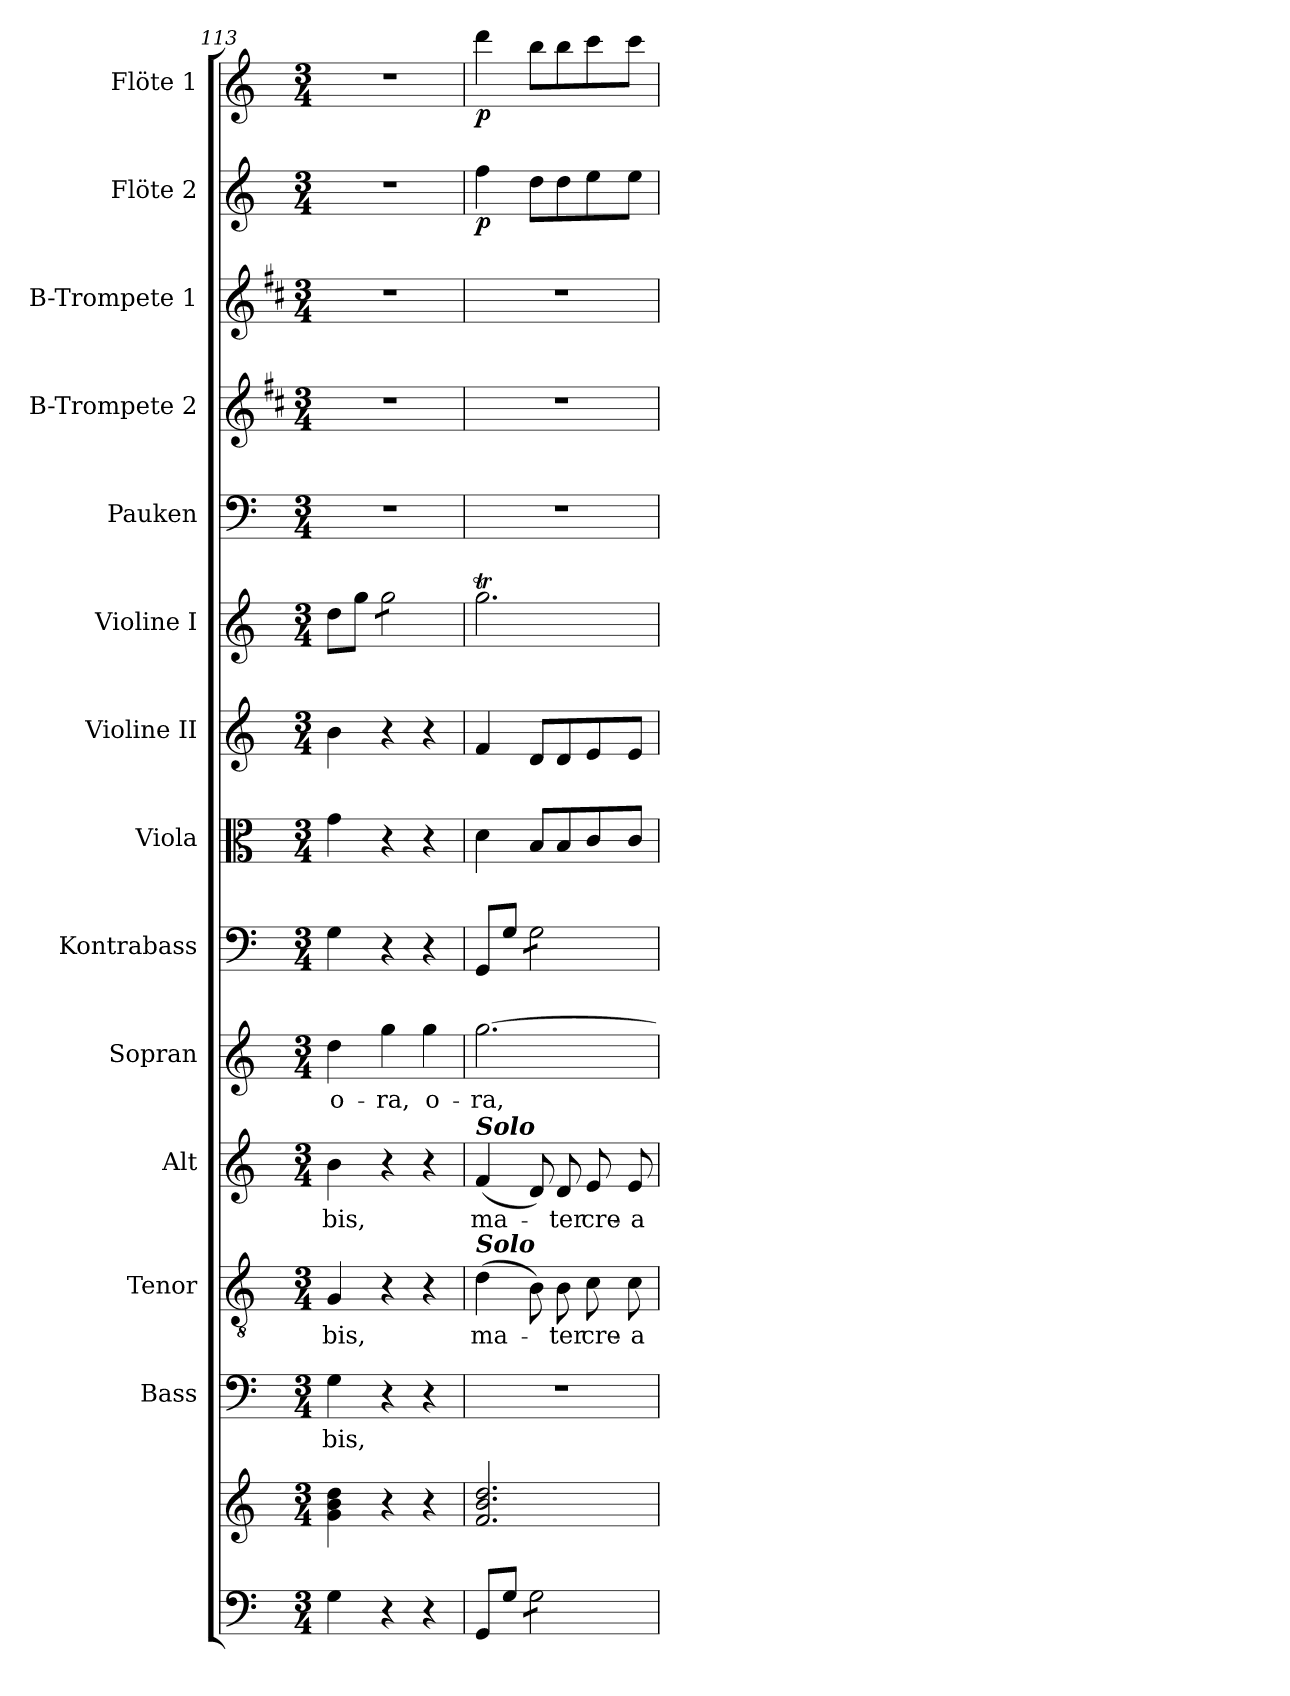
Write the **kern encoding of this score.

**kern	**kern	**kern	**text	**kern	**text	**kern	**text	**kern	**text	**kern	**kern	**kern	**kern	**kern	**kern	**kern	**kern	**dynam	**kern	**dynam
*part14	*part14	*part13	*part13	*part12	*part12	*part11	*part11	*part10	*part10	*part9	*part8	*part7	*part6	*part5	*part4	*part3	*part2	*part2	*part1	*part1
*staff15	*staff14	*staff13	*staff13	*staff12	*staff12	*staff11	*staff11	*staff10	*staff10	*staff9	*staff8	*staff7	*staff6	*staff5	*staff4	*staff3	*staff2	*staff2	*staff1	*staff1
*	*	*I"Bass	*	*I"Tenor	*	*I"Alt	*	*I"Sopran	*	*I"Kontrabass	*I"Viola	*I"Violine II	*I"Violine I	*I"Pauken	*I"B-Trompete 2	*I"B-Trompete 1	*I"Flöte 2	*	*I"Flöte 1	*
*	*	*I'B.	*	*I'T.	*	*I'A.	*	*I'S.	*	*I'Kb.	*I'Vla.	*I'Vl. II	*I'Vl. I	*I'Pk.	*I'B Trp. 2	*I'B Trp. 1	*I'Fl. 2	*	*I'Fl. 1	*
*clefF4	*clefG2	*clefF4	*	*clefGv2	*	*clefG2	*	*clefG2	*	*clefF4	*clefC3	*clefG2	*clefG2	*clefF4	*clefG2	*clefG2	*clefG2	*	*clefG2	*
*	*	*	*	*	*	*	*	*	*	*ITrd7c12	*	*	*	*	*ITrd1c2	*ITrd1c2	*	*	*	*
*k[]	*k[]	*k[]	*	*k[]	*	*k[]	*	*k[]	*	*k[]	*k[]	*k[]	*k[]	*k[]	*k[]	*k[]	*k[]	*	*k[]	*
*C:	*C:	*C:	*	*C:	*	*C:	*	*C:	*	*C:	*C:	*C:	*C:	*C:	*C:	*C:	*C:	*	*C:	*
*M3/4	*M3/4	*M3/4	*	*M3/4	*	*M3/4	*	*M3/4	*	*M3/4	*M3/4	*M3/4	*M3/4	*M3/4	*M3/4	*M3/4	*M3/4	*	*M3/4	*
=113	=113	=113	=113	=113	=113	=113	=113	=113	=113	=113	=113	=113	=113	=113	=113	=113	=113	=113	=113	=113
!	!	!	!LO:LY:b	!	!LO:LY:b	!	!LO:LY:b	!	!LO:LY:b	!	!	!	!	!	!	!	!	!	!	!
4G\	4g\ 4b\ 4dd\	4G\	-bis,	4G/	-bis,	4b\	-bis,	4dd\	o-	4GG\	4g\	4b\	8dd\L	2.r	2.r	2.r	2.r	.	2.r	.
.	.	.	.	.	.	.	.	.	.	.	.	.	8gg\J	.	.	.	.	.	.	.
!	!	!	!	!	!	!	!	!	!LO:LY:b	!	!	!	!	!	!	!	!	!	!	!
*	*	*	*	*	*	*	*	*	*	*	*	*	*tremolo	*	*	*	*	*	*	*
4r	4r	4r	.	4r	.	4r	.	4gg\	-ra,	4r	4r	4r	8gg\L	.	.	.	.	.	.	.
.	.	.	.	.	.	.	.	.	.	.	.	.	8gg\	.	.	.	.	.	.	.
!	!	!	!	!	!	!	!	!	!LO:LY:b	!	!	!	!	!	!	!	!	!	!	!
4r	4r	4r	.	4r	.	4r	.	4gg\	o-	4r	4r	4r	8gg\	.	.	.	.	.	.	.
.	.	.	.	.	.	.	.	.	.	.	.	.	8gg\J	.	.	.	.	.	.	.
*	*	*	*	*	*	*	*	*	*	*	*	*	*Xtremolo	*	*	*	*	*	*	*
=114	=114	=114	=114	=114	=114	=114	=114	=114	=114	=114	=114	=114	=114	=114	=114	=114	=114	=114	=114	=114
!	!	!	!	!	!	!LO:TX:a:Bi:t=Solo	!	!	!	!	!	!	!	!	!	!	!	!	!	!
!	!	!	!	!LO:TX:a:Bi:t=Solo	!	!	!	!	!	!	!	!	!	!	!	!	!	!	!	!
!	!	!	!	!	!LO:LY:b	!	!LO:LY:b	!	!LO:LY:b	!	!	!	!	!	!	!	!	!LO:DY:b	!	!LO:DY:b
8GG/L	2.f/ 2.b/ 2.dd/	2.r	.	(>4d\	ma-	(<4f/	ma-	[2.gg\	-ra,	8GGG/L	4d\	4f/	2.ggT\	2.r	2.r	2.r	4ff\	p	4ddd\	p
8G/J	.	.	.	.	.	.	.	.	.	8GG/J	.	.	.	.	.	.	.	.	.	.
*tremolo	*	*	*	*	*	*	*	*	*	*	*	*	*	*	*	*	*	*	*	*
*	*	*	*	*	*	*	*	*	*	*tremolo	*	*	*	*	*	*	*	*	*	*
8G\L	.	.	.	8B\)	.	8d/)	.	.	.	8GG\L	8B/L	8d/L	.	.	.	.	8dd\L	.	8bb\L	.
!	!	!	!	!	!LO:LY:b	!	!LO:LY:b	!	!	!	!	!	!	!	!	!	!	!	!	!
8G\	.	.	.	8B\	-ter	8d/	-ter	.	.	8GG\	8B/	8d/	.	.	.	.	8dd\	.	8bb\	.
!	!	!	!	!	!LO:LY:b	!	!LO:LY:b	!	!	!	!	!	!	!	!	!	!	!	!	!
8G\	.	.	.	8c\	cre-	8e/	cre-	.	.	8GG\	8c/	8e/	.	.	.	.	8ee\	.	8ccc\	.
!	!	!	!	!	!LO:LY:b	!	!LO:LY:b	!	!	!	!	!	!	!	!	!	!	!	!	!
8G\J	.	.	.	8c\	-a-	8e/	-a-	.	.	8GG\J	8c/J	8e/J	.	.	.	.	8ee\J	.	8ccc\J	.
*	*	*	*	*	*	*	*	*	*	*Xtremolo	*	*	*	*	*	*	*	*	*	*
*Xtremolo	*	*	*	*	*	*	*	*	*	*	*	*	*	*	*	*	*	*	*	*
=	=	=	=	=	=	=	=	=	=	=	=	=	=	=	=	=	=	=	=	=
*-	*-	*-	*-	*-	*-	*-	*-	*-	*-	*-	*-	*-	*-	*-	*-	*-	*-	*-	*-	*-
